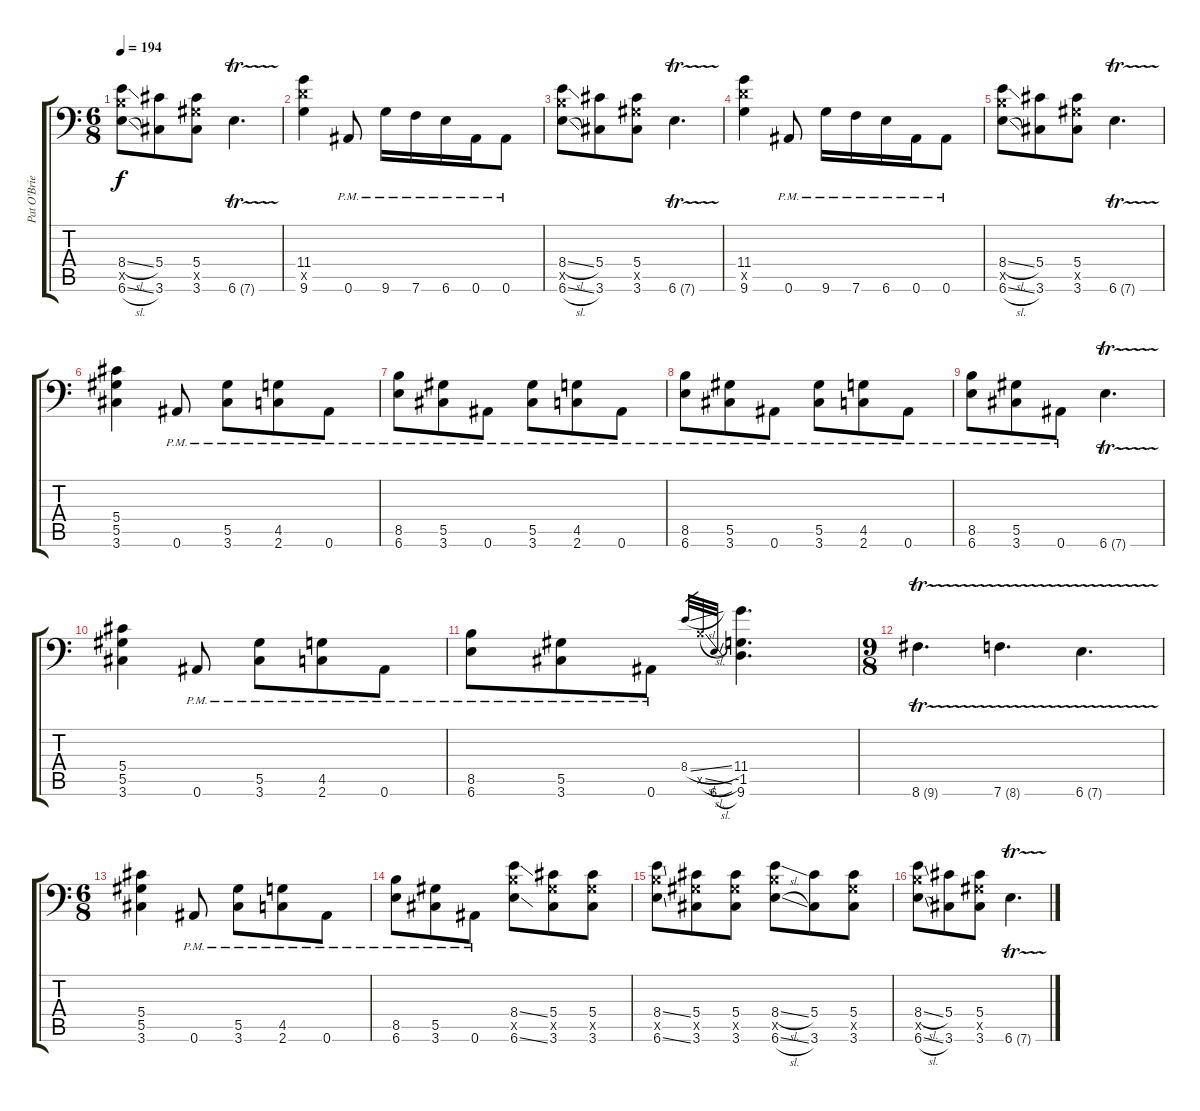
\track ("Pat O'Brien" "Pat O'Brie") {instrument distortionguitar}
\staff {score tabs}
\tuning (Bb3 F3 Db3 Ab2 Eb2 Bb1) {hide}
\ts (6 8)
\tempo 194
\clef f4
\ks c
(8.4{sl} 8.5{x} 6.6{sl}).8{dy f} (5.4 3.6).8 (5.4 5.5{x} 3.6).8 6.6{tr (7 16)}.4{d} |
(11.4 11.5{x} 9.6).4 0.6{pm}.8 9.6{pm}.16 7.6{pm}.16 6.6{pm}.16 0.6{pm}.16 0.6{pm}.8 |
(8.4{sl} 8.5{x} 6.6{sl}).8 (5.4 3.6).8 (5.4 5.5{x} 3.6).8 6.6{tr (7 16)}.4{d} |
(11.4 11.5{x} 9.6).4 0.6{pm}.8 9.6{pm}.16 7.6{pm}.16 6.6{pm}.16 0.6{pm}.16 0.6{pm}.8 |
(8.4{sl} 8.5{x} 6.6{sl}).8 (5.4 3.6).8 (5.4 5.5{x} 3.6).8 6.6{tr (7 16)}.4{d} |
(5.4 5.5 3.6).4 0.6{pm}.8 (5.5{pm} 3.6{pm}).8 (4.5{pm} 2.6{pm}).8 0.6{pm}.8 |
(8.5{pm} 6.6{pm}).8 (5.5{pm} 3.6{pm}).8 0.6{pm}.8 (5.5{pm} 3.6{pm}).8 (4.5{pm} 2.6{pm}).8 0.6{pm}.8 |
(8.5{pm} 6.6{pm}).8 (5.5{pm} 3.6{pm}).8 0.6{pm}.8 (5.5{pm} 3.6{pm}).8 (4.5{pm} 2.6{pm}).8 0.6{pm}.8 |
(8.5{pm} 6.6{pm}).8 (5.5{pm} 3.6{pm}).8 0.6{pm}.8 6.6{tr (7 16)}.4{d} |
(5.4 5.5 3.6).4 0.6{pm}.8 (5.5{pm} 3.6{pm}).8 (4.5{pm} 2.6{pm}).8 0.6{pm}.8 |
(8.5{pm} 6.6{pm}).8 (5.5{pm} 3.6{pm}).8 0.6{pm}.8 8.4{sl}.32{gr} 8.5{sl x}.32{gr} 6.6{sl}.32{gr} (11.4 -1.5 9.6).4{d} |
\ts (9 8)
8.6{tr (9 16)}.4{d} 7.6{tr (8 16)}.4{d} 6.6{tr (7 16)}.4{d} |
\ts (6 8)
(5.4 5.5 3.6).4 0.6{pm}.8 (5.5{pm} 3.6{pm}).8 (4.5{pm} 2.6{pm}).8 0.6{pm}.8 |
(8.5{pm} 6.6{pm}).8 (5.5{pm} 3.6{pm}).8 0.6{pm}.8 (8.4{ss} 8.5{x} 6.6{ss}).8 (5.4 5.5{x} 3.6).8 (5.4 5.5{x} 3.6).8 |
(8.4{ss} 8.5{x} 6.6{ss}).8 (5.4 5.5{x} 3.6).8 (5.4 5.5{x} 3.6).8 (8.4{sl} 8.5{x} 6.6{sl}).8 (5.4 3.6).8 (5.4 5.5{x} 3.6).8 |
(8.4{sl} 8.5{x} 6.6{sl}).8 (5.4 3.6).8 (5.4 5.5{x} 3.6).8 6.6{tr (7 16)}.4{d}
